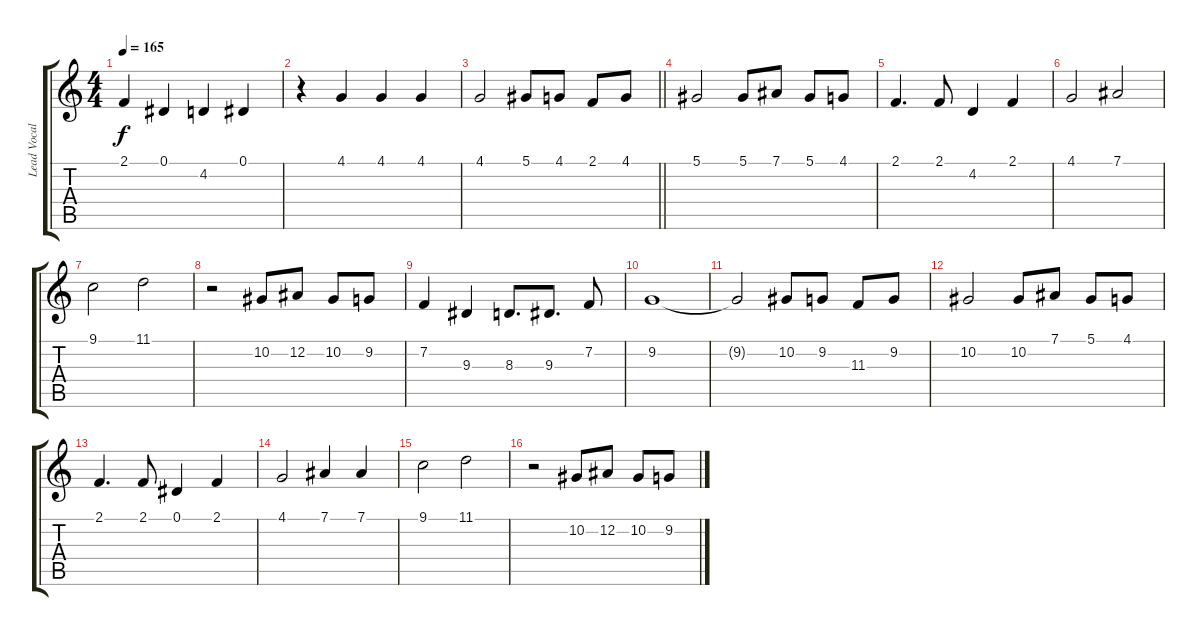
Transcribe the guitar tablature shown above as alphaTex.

\track ("Lead Vocals" "Lead Vocal") {instrument lead6voice}
\staff {score tabs}
\tuning (Eb4 Bb3 Gb3 Db3 Ab2 Eb2) {hide}
\ts (4 4)
\tempo 165
\clef g2
\ks c
2.1.4{dy f} 0.1.4 4.2.4 0.1.4 |
r.4 4.1.4 4.1.4 4.1.4 |
\barLineRight lightlight
4.1.2 5.1.8 4.1.8 2.1.8 4.1.8 |
5.1.2 5.1.8 7.1.8 5.1.8 4.1.8 |
2.1.4{d} 2.1.8 4.2.4 2.1.4 |
4.1.2 7.1.2 |
9.1.2 11.1.2 |
r.2 10.2.8 12.2.8 10.2.8 9.2.8 |
7.2.4 9.3.4 8.3.8{d} 9.3.8{d} 7.2.8 |
9.2.1 |
9.2{t}.2 10.2.8 9.2.8 11.3.8 9.2.8 |
10.2.2 10.2.8 7.1.8 5.1.8 4.1.8 |
2.1.4{d} 2.1.8 0.1.4 2.1.4 |
4.1.2 7.1.4 7.1.4 |
9.1.2 11.1.2 |
r.2 10.2.8 12.2.8 10.2.8 9.2.8
